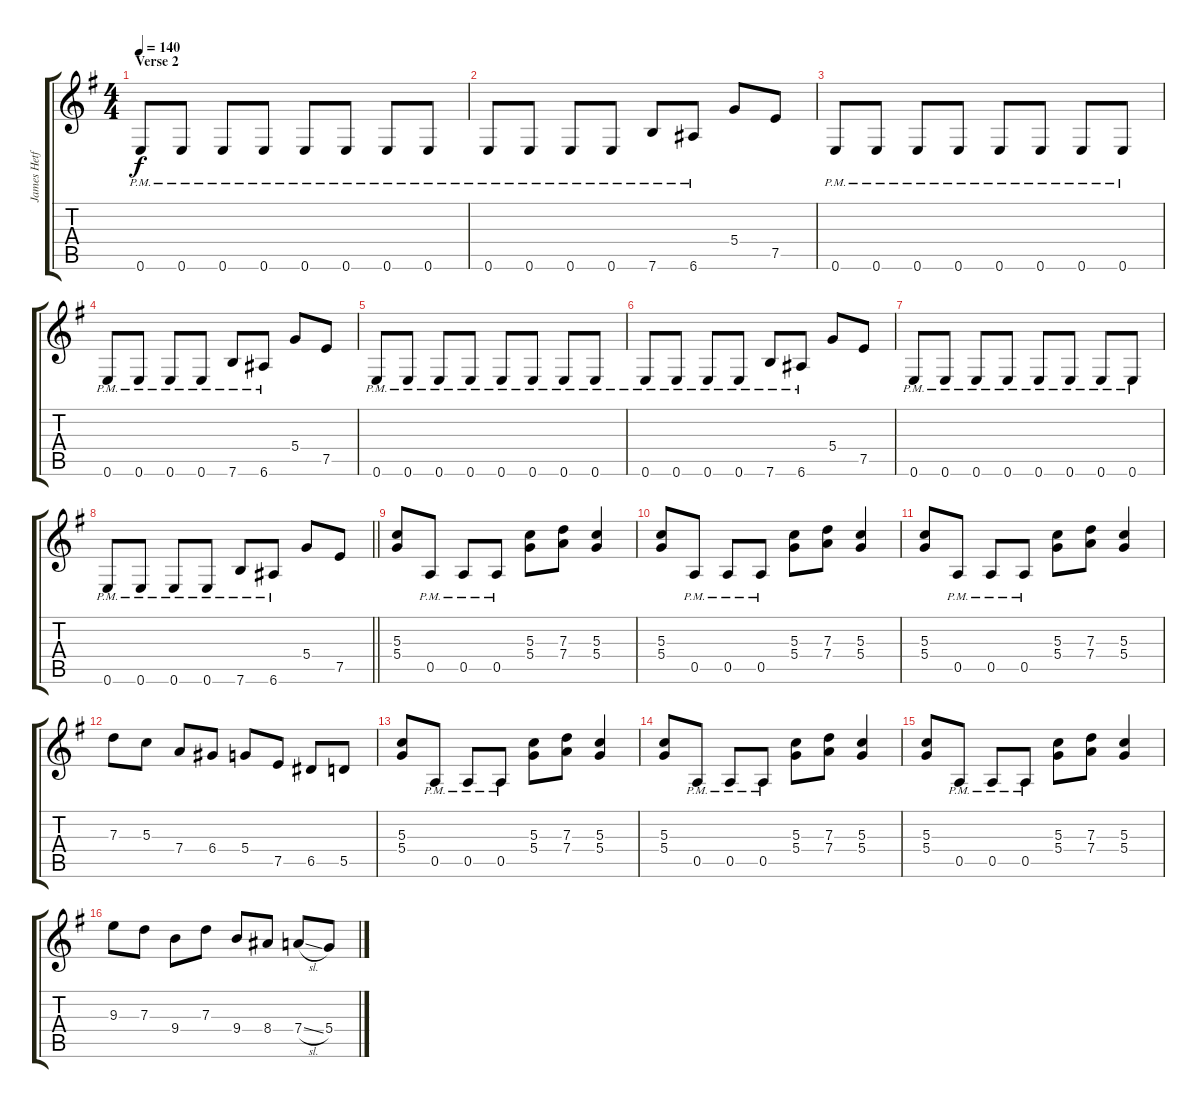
\track ("James Hetfield" "James Hetf") {instrument distortionguitar}
\staff {score tabs}
\tuning (E4 B3 G3 D3 A2 E2) {hide}
\ts (4 4)
\section ("" "Verse 2")
\tempo 140
\clef g2
\ks eminor
0.6{pm}.8{dy f} 0.6{pm}.8 0.6{pm}.8 0.6{pm}.8 0.6{pm}.8 0.6{pm}.8 0.6{pm}.8 0.6{pm}.8 |
0.6{pm}.8 0.6{pm}.8 0.6{pm}.8 0.6{pm}.8 7.6{pm}.8 6.6{pm}.8 5.4.8 7.5.8 |
0.6{pm}.8 0.6{pm}.8 0.6{pm}.8 0.6{pm}.8 0.6{pm}.8 0.6{pm}.8 0.6{pm}.8 0.6{pm}.8 |
0.6{pm}.8 0.6{pm}.8 0.6{pm}.8 0.6{pm}.8 7.6{pm}.8 6.6{pm}.8 5.4.8 7.5.8 |
0.6{pm}.8 0.6{pm}.8 0.6{pm}.8 0.6{pm}.8 0.6{pm}.8 0.6{pm}.8 0.6{pm}.8 0.6{pm}.8 |
0.6{pm}.8 0.6{pm}.8 0.6{pm}.8 0.6{pm}.8 7.6{pm}.8 6.6{pm}.8 5.4.8 7.5.8 |
0.6{pm}.8 0.6{pm}.8 0.6{pm}.8 0.6{pm}.8 0.6{pm}.8 0.6{pm}.8 0.6{pm}.8 0.6{pm}.8 |
\barLineRight lightlight
0.6{pm}.8 0.6{pm}.8 0.6{pm}.8 0.6{pm}.8 7.6{pm}.8 6.6{pm}.8 5.4.8 7.5.8 |
(5.3 5.4).8 0.5{pm}.8 0.5{pm}.8 0.5{pm}.8 (5.3 5.4).8 (7.3 7.4).8 (5.3 5.4).4 |
(5.3 5.4).8 0.5{pm}.8 0.5{pm}.8 0.5{pm}.8 (5.3 5.4).8 (7.3 7.4).8 (5.3 5.4).4 |
(5.3 5.4).8 0.5{pm}.8 0.5{pm}.8 0.5{pm}.8 (5.3 5.4).8 (7.3 7.4).8 (5.3 5.4).4 |
7.3.8 5.3.8 7.4.8 6.4.8 5.4.8 7.5.8 6.5.8 5.5.8 |
(5.3 5.4).8 0.5{pm}.8 0.5{pm}.8 0.5{pm}.8 (5.3 5.4).8 (7.3 7.4).8 (5.3 5.4).4 |
(5.3 5.4).8 0.5{pm}.8 0.5{pm}.8 0.5{pm}.8 (5.3 5.4).8 (7.3 7.4).8 (5.3 5.4).4 |
(5.3 5.4).8 0.5{pm}.8 0.5{pm}.8 0.5{pm}.8 (5.3 5.4).8 (7.3 7.4).8 (5.3 5.4).4 |
9.3.8 7.3.8 9.4.8 7.3.8 9.4.8 8.4.8 7.4{sl}.8 5.4.8
